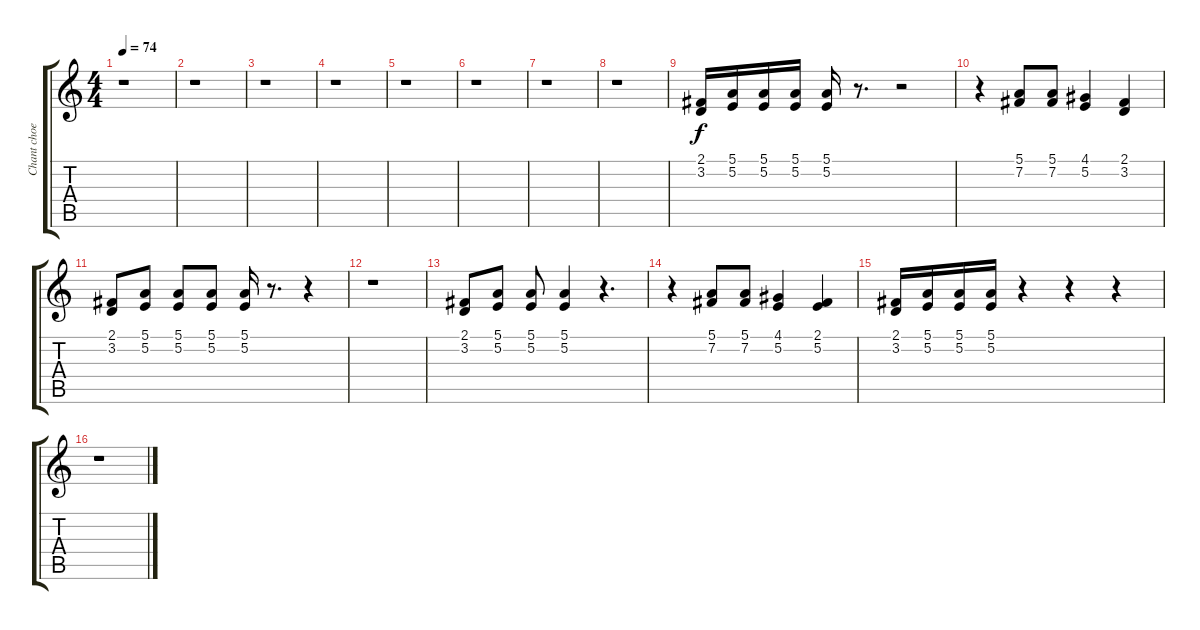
\track ("Chant choeur" "Chant choe") {instrument choiraahs}
\staff {score tabs}
\tuning (E4 B3 G3 D3 A2 E2) {hide}
\ts (4 4)
\tempo 74
\clef g2
\ks c
r.1{dy f instrument choiraahs} |
r.1 |
r.1 |
r.1 |
r.1 |
r.1 |
r.1 |
r.1 |
(2.1 3.2).16 (5.1 5.2).16 (5.1 5.2).16 (5.1 5.2).16 (5.1 5.2).16 r.8{d} r.2 |
r.4 (5.1 7.2).8 (5.1 7.2).8 (4.1 5.2).4 (2.1 3.2).4 |
(2.1 3.2).8 (5.1 5.2).8 (5.1 5.2).8 (5.1 5.2).8 (5.1 5.2).16 r.8{d} r.4 |
r.1 |
(2.1 3.2).8 (5.1 5.2).8 (5.1 5.2).8 (5.1 5.2).4 r.4{d} |
r.4 (5.1 7.2).8 (5.1 7.2).8 (4.1 5.2).4 (2.1 5.2).4 |
(2.1 3.2).16 (5.1 5.2).16 (5.1 5.2).16 (5.1 5.2).16 r.4 r.4 r.4 |
r.1
